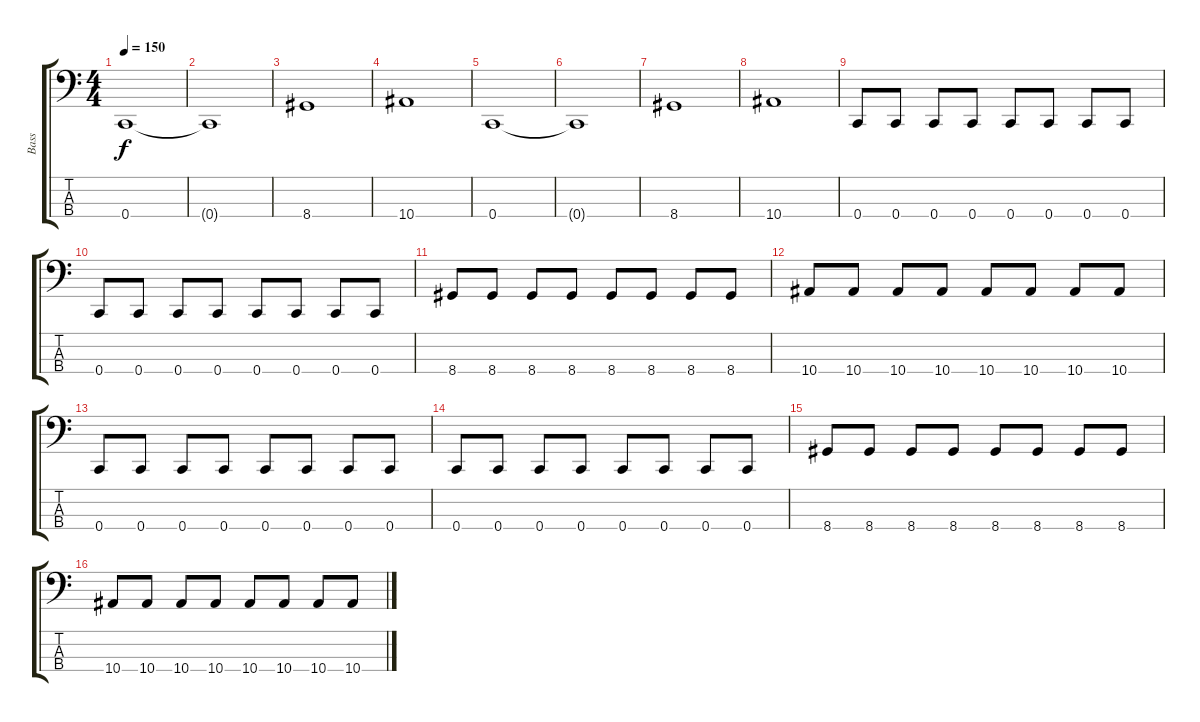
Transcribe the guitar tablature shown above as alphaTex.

\track ("Bass" "Bass") {instrument electricbasspick}
\staff {score tabs}
\tuning (F2 C2 G1 C1) {hide}
\ts (4 4)
\tempo 150
\clef f4
\ks c
0.4.1{dy f} |
0.4{t}.1 |
8.4.1 |
10.4.1 |
0.4.1 |
0.4{t}.1 |
8.4.1 |
10.4.1 |
0.4.8 0.4.8 0.4.8 0.4.8 0.4.8 0.4.8 0.4.8 0.4.8 |
0.4.8 0.4.8 0.4.8 0.4.8 0.4.8 0.4.8 0.4.8 0.4.8 |
8.4.8 8.4.8 8.4.8 8.4.8 8.4.8 8.4.8 8.4.8 8.4.8 |
10.4.8 10.4.8 10.4.8 10.4.8 10.4.8 10.4.8 10.4.8 10.4.8 |
0.4.8 0.4.8 0.4.8 0.4.8 0.4.8 0.4.8 0.4.8 0.4.8 |
0.4.8 0.4.8 0.4.8 0.4.8 0.4.8 0.4.8 0.4.8 0.4.8 |
8.4.8 8.4.8 8.4.8 8.4.8 8.4.8 8.4.8 8.4.8 8.4.8 |
10.4.8 10.4.8 10.4.8 10.4.8 10.4.8 10.4.8 10.4.8 10.4.8
